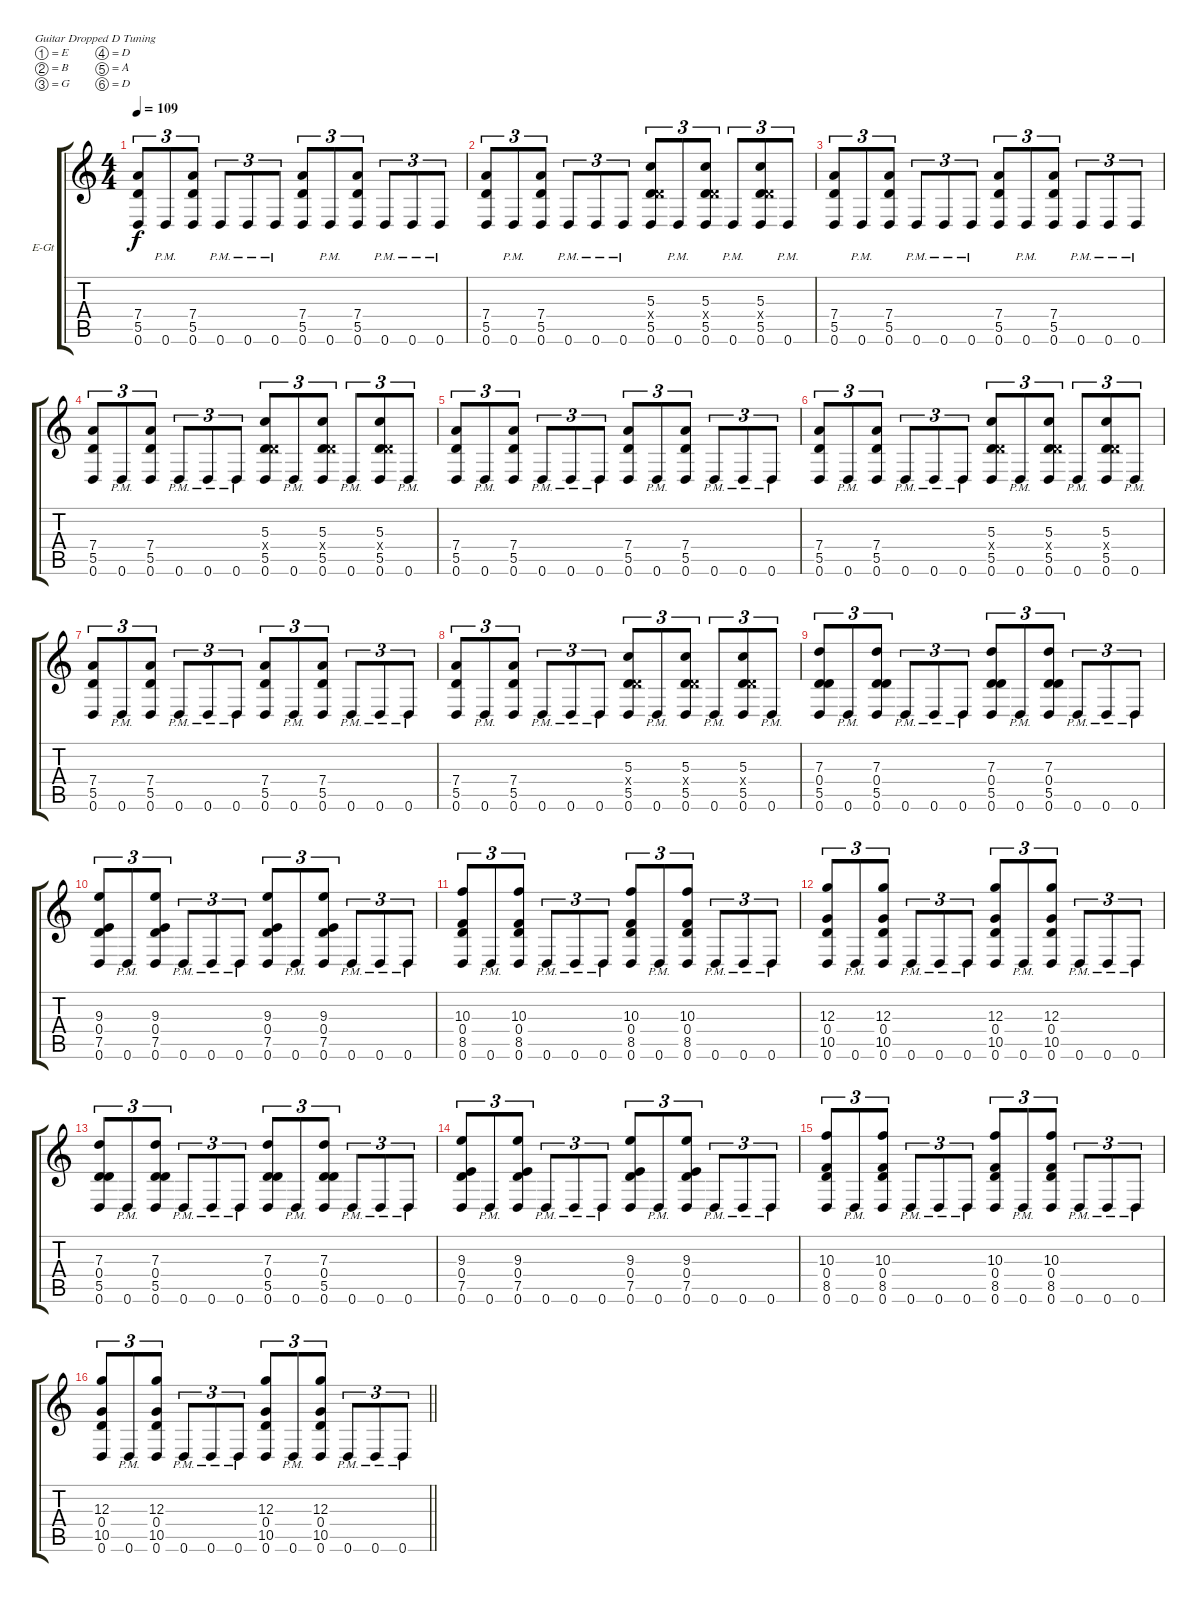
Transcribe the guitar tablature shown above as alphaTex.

\bracketExtendMode groupsimilarinstruments
\firstSystemTrackNameOrientation horizontal
\otherSystemsTrackNameOrientation horizontal
\track ("Guitar 3" "E-Gt") {instrument electricguitarclean}
\staff {score tabs}
\tuning (E4 B3 G3 D3 A2 D2)
\ts (4 4)
\tempo 109
\clef g2
\scale
0.333333
\ks c
(7.4 5.5 0.6).8{tu (3 2) dy f} 0.6{pm}.8{tu (3 2)} (7.4 5.5 0.6).8{tu (3 2)} 0.6{pm}.8{tu (3 2)} 0.6{pm}.8{tu (3 2)} 0.6{pm}.8{tu (3 2)} (7.4 5.5 0.6).8{tu (3 2)} 0.6{pm}.8{tu (3 2)} (7.4 5.5 0.6).8{tu (3 2)} 0.6{pm}.8{tu (3 2)} 0.6{pm}.8{tu (3 2)} 0.6{pm}.8{tu (3 2)} |
\scale
0.333333 (7.4 5.5 0.6).8{tu (3 2)} 0.6{pm}.8{tu (3 2)} (7.4 5.5 0.6).8{tu (3 2)} 0.6{pm}.8{tu (3 2)} 0.6{pm}.8{tu (3 2)} 0.6{pm}.8{tu (3 2)} (5.5 5.3 0.4{x} 0.6).8{tu (3 2)} 0.6{pm}.8{tu (3 2)} (5.5 5.3 0.4{x} 0.6).8{tu (3 2)} 0.6{pm}.8{tu (3 2)} (5.5 5.3 0.4{x} 0.6).8{tu (3 2)} 0.6{pm}.8{tu (3 2)} |
\scale
0.333333 (7.4 5.5 0.6).8{tu (3 2)} 0.6{pm}.8{tu (3 2)} (7.4 5.5 0.6).8{tu (3 2)} 0.6{pm}.8{tu (3 2)} 0.6{pm}.8{tu (3 2)} 0.6{pm}.8{tu (3 2)} (7.4 5.5 0.6).8{tu (3 2)} 0.6{pm}.8{tu (3 2)} (7.4 5.5 0.6).8{tu (3 2)} 0.6{pm}.8{tu (3 2)} 0.6{pm}.8{tu (3 2)} 0.6{pm}.8{tu (3 2)} |
\scale
0.333333 (7.4 5.5 0.6).8{tu (3 2)} 0.6{pm}.8{tu (3 2)} (7.4 5.5 0.6).8{tu (3 2)} 0.6{pm}.8{tu (3 2)} 0.6{pm}.8{tu (3 2)} 0.6{pm}.8{tu (3 2)} (5.5 5.3 0.4{x} 0.6).8{tu (3 2)} 0.6{pm}.8{tu (3 2)} (5.5 5.3 0.4{x} 0.6).8{tu (3 2)} 0.6{pm}.8{tu (3 2)} (5.5 5.3 0.4{x} 0.6).8{tu (3 2)} 0.6{pm}.8{tu (3 2)} |
\scale
0.333333 (7.4 5.5 0.6).8{tu (3 2)} 0.6{pm}.8{tu (3 2)} (7.4 5.5 0.6).8{tu (3 2)} 0.6{pm}.8{tu (3 2)} 0.6{pm}.8{tu (3 2)} 0.6{pm}.8{tu (3 2)} (7.4 5.5 0.6).8{tu (3 2)} 0.6{pm}.8{tu (3 2)} (7.4 5.5 0.6).8{tu (3 2)} 0.6{pm}.8{tu (3 2)} 0.6{pm}.8{tu (3 2)} 0.6{pm}.8{tu (3 2)} |
\scale
0.333333 (7.4 5.5 0.6).8{tu (3 2)} 0.6{pm}.8{tu (3 2)} (7.4 5.5 0.6).8{tu (3 2)} 0.6{pm}.8{tu (3 2)} 0.6{pm}.8{tu (3 2)} 0.6{pm}.8{tu (3 2)} (5.5 5.3 0.4{x} 0.6).8{tu (3 2)} 0.6{pm}.8{tu (3 2)} (5.5 5.3 0.4{x} 0.6).8{tu (3 2)} 0.6{pm}.8{tu (3 2)} (5.5 5.3 0.4{x} 0.6).8{tu (3 2)} 0.6{pm}.8{tu (3 2)} |
\scale
0.333333 (7.4 5.5 0.6).8{tu (3 2)} 0.6{pm}.8{tu (3 2)} (7.4 5.5 0.6).8{tu (3 2)} 0.6{pm}.8{tu (3 2)} 0.6{pm}.8{tu (3 2)} 0.6{pm}.8{tu (3 2)} (7.4 5.5 0.6).8{tu (3 2)} 0.6{pm}.8{tu (3 2)} (7.4 5.5 0.6).8{tu (3 2)} 0.6{pm}.8{tu (3 2)} 0.6{pm}.8{tu (3 2)} 0.6{pm}.8{tu (3 2)} |
\scale
0.333333 (7.4 5.5 0.6).8{tu (3 2)} 0.6{pm}.8{tu (3 2)} (7.4 5.5 0.6).8{tu (3 2)} 0.6{pm}.8{tu (3 2)} 0.6{pm}.8{tu (3 2)} 0.6{pm}.8{tu (3 2)} (5.5 5.3 0.4{x} 0.6).8{tu (3 2)} 0.6{pm}.8{tu (3 2)} (5.5 5.3 0.4{x} 0.6).8{tu (3 2)} 0.6{pm}.8{tu (3 2)} (5.5 5.3 0.4{x} 0.6).8{tu (3 2)} 0.6{pm}.8{tu (3 2)} |
\scale
0.333333 (7.3 0.4 5.5 0.6).8{tu (3 2)} 0.6{pm}.8{tu (3 2)} (7.3 0.4 5.5 0.6).8{tu (3 2)} 0.6{pm}.8{tu (3 2)} 0.6{pm}.8{tu (3 2)} 0.6{pm}.8{tu (3 2)} (7.3 0.4 5.5 0.6).8{tu (3 2)} 0.6{pm}.8{tu (3 2)} (7.3 0.4 5.5 0.6).8{tu (3 2)} 0.6{pm}.8{tu (3 2)} 0.6{pm}.8{tu (3 2)} 0.6{pm}.8{tu (3 2)} |
\scale
0.333333 (9.3 0.4 7.5 0.6).8{tu (3 2)} 0.6{pm}.8{tu (3 2)} (9.3 0.4 7.5 0.6).8{tu (3 2)} 0.6{pm}.8{tu (3 2)} 0.6{pm}.8{tu (3 2)} 0.6{pm}.8{tu (3 2)} (9.3 0.4 7.5 0.6).8{tu (3 2)} 0.6{pm}.8{tu (3 2)} (9.3 0.4 7.5 0.6).8{tu (3 2)} 0.6{pm}.8{tu (3 2)} 0.6{pm}.8{tu (3 2)} 0.6{pm}.8{tu (3 2)} |
\scale
0.333333 (10.3 0.4 8.5 0.6).8{tu (3 2)} 0.6{pm}.8{tu (3 2)} (10.3 0.4 8.5 0.6).8{tu (3 2)} 0.6{pm}.8{tu (3 2)} 0.6{pm}.8{tu (3 2)} 0.6{pm}.8{tu (3 2)} (10.3 0.4 8.5 0.6).8{tu (3 2)} 0.6{pm}.8{tu (3 2)} (10.3 0.4 8.5 0.6).8{tu (3 2)} 0.6{pm}.8{tu (3 2)} 0.6{pm}.8{tu (3 2)} 0.6{pm}.8{tu (3 2)} |
\scale
0.333333 (12.3 0.4 10.5 0.6).8{tu (3 2)} 0.6{pm}.8{tu (3 2)} (12.3 0.4 10.5 0.6).8{tu (3 2)} 0.6{pm}.8{tu (3 2)} 0.6{pm}.8{tu (3 2)} 0.6{pm}.8{tu (3 2)} (12.3 0.4 10.5 0.6).8{tu (3 2)} 0.6{pm}.8{tu (3 2)} (12.3 0.4 10.5 0.6).8{tu (3 2)} 0.6{pm}.8{tu (3 2)} 0.6{pm}.8{tu (3 2)} 0.6{pm}.8{tu (3 2)} |
\scale
0.333333 (7.3 0.4 5.5 0.6).8{tu (3 2)} 0.6{pm}.8{tu (3 2)} (7.3 0.4 5.5 0.6).8{tu (3 2)} 0.6{pm}.8{tu (3 2)} 0.6{pm}.8{tu (3 2)} 0.6{pm}.8{tu (3 2)} (7.3 0.4 5.5 0.6).8{tu (3 2)} 0.6{pm}.8{tu (3 2)} (7.3 0.4 5.5 0.6).8{tu (3 2)} 0.6{pm}.8{tu (3 2)} 0.6{pm}.8{tu (3 2)} 0.6{pm}.8{tu (3 2)} |
\scale
0.333333 (9.3 0.4 7.5 0.6).8{tu (3 2)} 0.6{pm}.8{tu (3 2)} (9.3 0.4 7.5 0.6).8{tu (3 2)} 0.6{pm}.8{tu (3 2)} 0.6{pm}.8{tu (3 2)} 0.6{pm}.8{tu (3 2)} (9.3 0.4 7.5 0.6).8{tu (3 2)} 0.6{pm}.8{tu (3 2)} (9.3 0.4 7.5 0.6).8{tu (3 2)} 0.6{pm}.8{tu (3 2)} 0.6{pm}.8{tu (3 2)} 0.6{pm}.8{tu (3 2)} |
\scale
0.333333 (10.3 0.4 8.5 0.6).8{tu (3 2)} 0.6{pm}.8{tu (3 2)} (10.3 0.4 8.5 0.6).8{tu (3 2)} 0.6{pm}.8{tu (3 2)} 0.6{pm}.8{tu (3 2)} 0.6{pm}.8{tu (3 2)} (10.3 0.4 8.5 0.6).8{tu (3 2)} 0.6{pm}.8{tu (3 2)} (10.3 0.4 8.5 0.6).8{tu (3 2)} 0.6{pm}.8{tu (3 2)} 0.6{pm}.8{tu (3 2)} 0.6{pm}.8{tu (3 2)} |
\scale
0.333333
\barLineRight lightlight
(12.3 0.4 10.5 0.6).8{tu (3 2)} 0.6{pm}.8{tu (3 2)} (12.3 0.4 10.5 0.6).8{tu (3 2)} 0.6{pm}.8{tu (3 2)} 0.6{pm}.8{tu (3 2)} 0.6{pm}.8{tu (3 2)} (12.3 0.4 10.5 0.6).8{tu (3 2)} 0.6{pm}.8{tu (3 2)} (12.3 0.4 10.5 0.6).8{tu (3 2)} 0.6{pm}.8{tu (3 2)} 0.6{pm}.8{tu (3 2)} 0.6{pm}.8{tu (3 2)}
